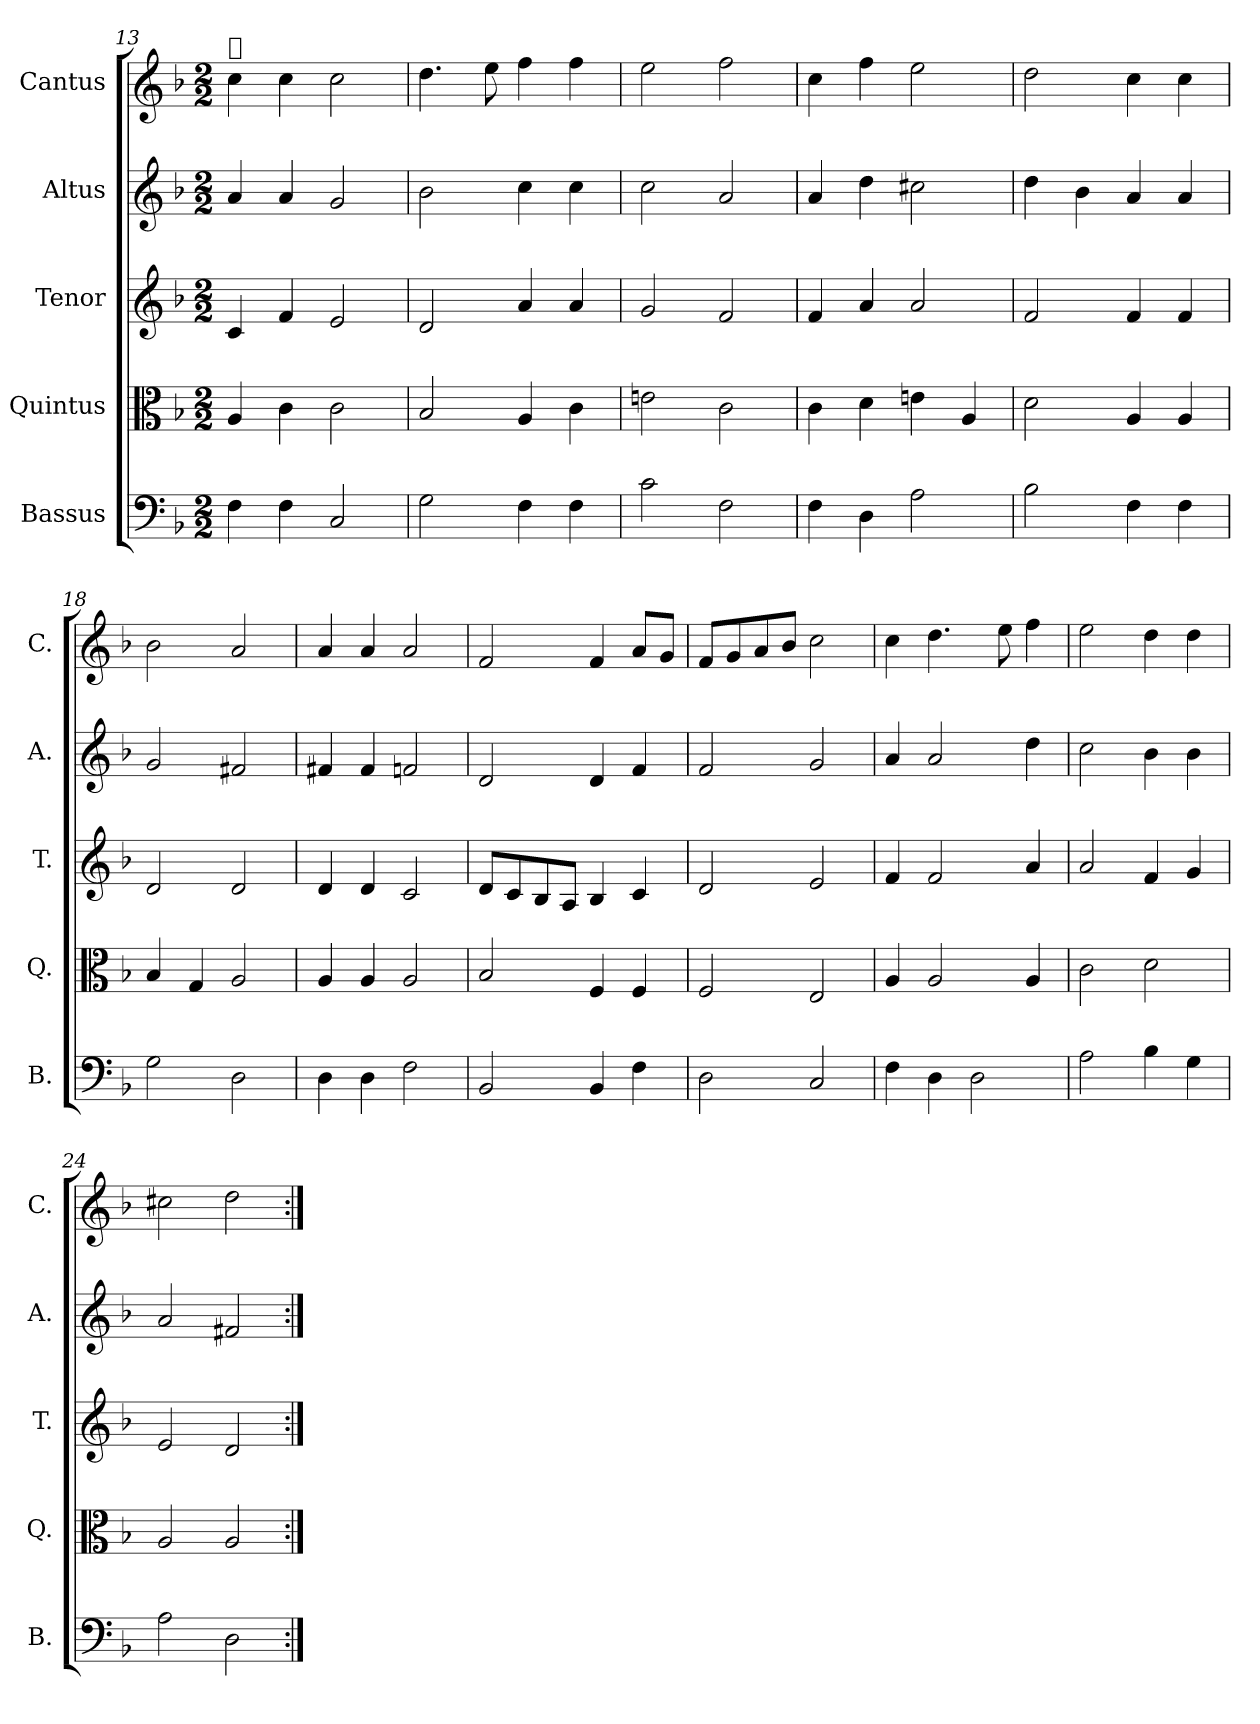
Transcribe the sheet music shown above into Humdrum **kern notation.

**kern	**kern	**kern	**kern	**kern
*part5	*part4	*part3	*part2	*part1
*staff5	*staff4	*staff3	*staff2	*staff1
*I"Bassus	*I"Quintus	*I"Tenor	*I"Altus	*I"Cantus
*I'B.	*I'Q.	*I'T.	*I'A.	*I'C.
*clefF4	*clefC3	*clefG2	*clefG2	*clefG2
*k[b-]	*k[b-]	*k[b-]	*k[b-]	*k[b-]
*F:	*F:	*F:	*F:	*F:
*M2/2	*M2/2	*M2/2	*M2/2	*M2/2
=13	=13	=13	=13	=13
!	!	!	!	!LO:TX:a:t=𝄋
4F\	4A/	4c/	4a/	4cc\
4F\	4c\	4f/	4a/	4cc\
2C/	2c\	2e/	2g/	2cc\
=14	=14	=14	=14	=14
2G\	2B-/	2d/	2b-\	4.dd\
.	.	.	.	8ee\
4F\	4A/	4a/	4cc\	4ff\
4F\	4c\	4a/	4cc\	4ff\
=15	=15	=15	=15	=15
2c\	2en\	2g/	2cc\	2ee\
2F\	2c\	2f/	2a/	2ff\
=16	=16	=16	=16	=16
4F\	4c\	4f/	4a/	4cc\
4D\	4d\	4a/	4dd\	4ff\
2A\	4en\	2a/	2cc#X\	2ee\
.	4A/	.	.	.
=17	=17	=17	=17	=17
2B-\	2d\	2f/	4dd\	2dd\
.	.	.	4b-\	.
4F\	4A/	4f/	4a/	4cc\
4F\	4A/	4f/	4a/	4cc\
=18	=18	=18	=18	=18
2G\	4B-/	2d/	2g/	2b-\
.	4G/	.	.	.
2D\	2A/	2d/	2f#X/	2a/
!!LO:LB:g=z
=19	=19	=19	=19	=19
4D\	4A/	4d/	4f#X/	4a/
4D\	4A/	4d/	4f#/	4a/
2F\	2A/	2c/	2fn/	2a/
=20	=20	=20	=20	=20
2BB-/	2B-/	8d/L	2d/	2f/
.	.	8c/	.	.
.	.	8B-/	.	.
.	.	8A/J	.	.
4BB-/	4F/	4B-/	4d/	4f/
4F\	4F/	4c/	4f/	8a/L
.	.	.	.	8g/J
=21	=21	=21	=21	=21
2D\	2F/	2d/	2f/	8f/L
.	.	.	.	8g/
.	.	.	.	8a/
.	.	.	.	8b-/J
2C/	2E/	2e/	2g/	2cc\
=22	=22	=22	=22	=22
4F\	4A/	4f/	4a/	4cc\
4D\	2A/	2f/	2a/	4.dd\
2D\	.	.	.	.
.	.	.	.	8ee\
.	4A/	4a/	4dd\	4ff\
=23	=23	=23	=23	=23
2A\	2c\	2a/	2cc\	2ee\
4B-\	2d\	4f/	4b-\	4dd\
4G\	.	4g/	4b-\	4dd\
=24	=24	=24	=24	=24
2A\	2A/	2e/	2a/	2cc#X\
2D\	2A/	2d/	2f#X/	2dd\
=:|!	=:|!	=:|!	=:|!	=:|!
*-	*-	*-	*-	*-
